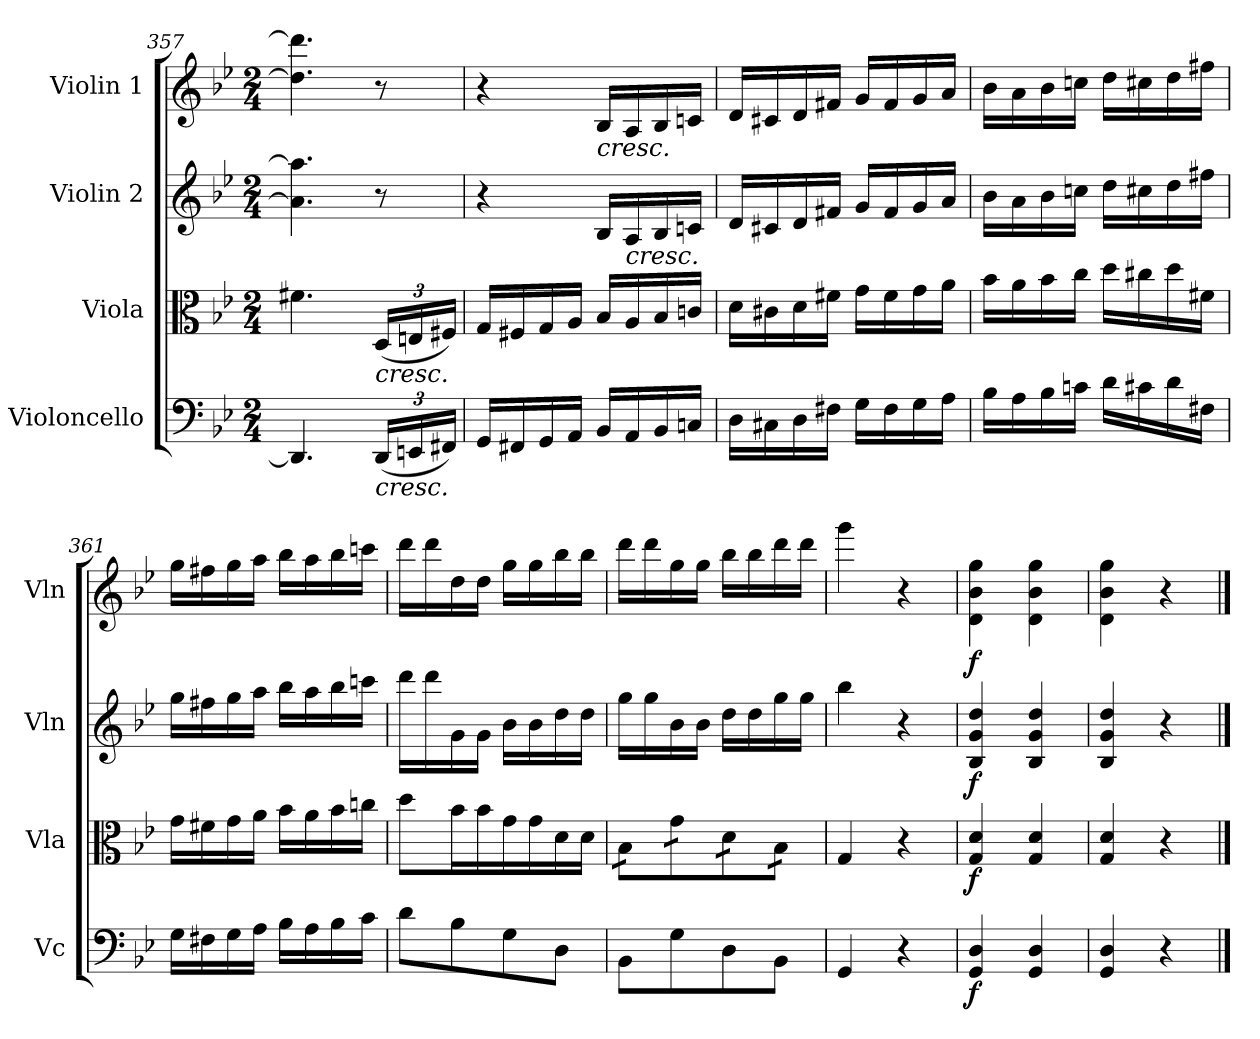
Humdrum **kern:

**kern	**dynam	**kern	**dynam	**kern	**dynam	**kern	**dynam
*part4	*part4	*part3	*part3	*part2	*part2	*part1	*part1
*staff4	*staff4	*staff3	*staff3	*staff2	*staff2	*staff1	*staff1
*I"Violoncello	*	*I"Viola	*	*I"Violin 2	*	*I"Violin 1	*
*I'Vc	*	*I'Vla	*	*I'Vln	*	*I'Vln	*
*clefF4	*	*clefC3	*	*clefG2	*	*clefG2	*
*k[b-e-]	*	*k[b-e-]	*	*k[b-e-]	*	*k[b-e-]	*
*M2/4	*	*M2/4	*	*M2/4	*	*M2/4	*
=357	=357	=357	=357	=357	=357	=357	=357
4.DD/]	.	4.f#X\	.	4.a\] 4.aa\]	.	4.dd\] 4.ddd\]	.
*Xbrackettup	*	*Xbrackettup	*	*	*	*	*
!	!	!LO:TX:b:i:t=cresc.	!	!	!	!	!
!LO:TX:b:i:t=cresc.	!	!	!	!	!	!	!
(24DD/LL	.	(24D/LL	.	8r	.	8r	.
24EEn/	.	24En/	.	.	.	.	.
24FF#X/JJ)	.	24F#X/JJ)	.	.	.	.	.
!!LO:LB:g=z
=358	=358	=358	=358	=358	=358	=358	=358
16GG/LL	.	16G/LL	.	4r	.	4r	.
16FF#X/	.	16F#X/	.	.	.	.	.
16GG/	.	16G/	.	.	.	.	.
16AA/JJ	.	16A/JJ	.	.	.	.	.
!	!	!	!	!	!	!LO:TX:b:i:t=cresc.	!
16BB-/LL	.	16B-/LL	.	16B-/LL	.	16B-/LL	.
!	!	!	!	!LO:TX:b:i:t=cresc.	!	!	!
16AA/	.	16A/	.	16A/	.	16A/	.
16BB-/	.	16B-/	.	16B-/	.	16B-/	.
16Cn/JJ	.	16cn/JJ	.	16cn/JJ	.	16cn/JJ	.
=359	=359	=359	=359	=359	=359	=359	=359
16D\LL	.	16d\LL	.	16d/LL	.	16d/LL	.
16C#X\	.	16c#X\	.	16c#X/	.	16c#X/	.
16D\	.	16d\	.	16d/	.	16d/	.
16F#X\JJ	.	16f#X\JJ	.	16f#X/JJ	.	16f#X/JJ	.
16G\LL	.	16g\LL	.	16g/LL	.	16g/LL	.
16F#\	.	16f#\	.	16f#/	.	16f#/	.
16G\	.	16g\	.	16g/	.	16g/	.
16A\JJ	.	16a\JJ	.	16a/JJ	.	16a/JJ	.
=360	=360	=360	=360	=360	=360	=360	=360
16B-\LL	.	16b-\LL	.	16b-\LL	.	16b-\LL	.
16A\	.	16a\	.	16a\	.	16a\	.
16B-\	.	16b-\	.	16b-\	.	16b-\	.
16cn\JJ	.	16cc\JJ	.	16ccn\JJ	.	16ccn\JJ	.
16d\LL	.	16dd\LL	.	16dd\LL	.	16dd\LL	.
16c#X\	.	16cc#X\	.	16cc#X\	.	16cc#X\	.
16d\	.	16dd\	.	16dd\	.	16dd\	.
16F#X\JJ	.	16f#X\JJ	.	16ff#X\JJ	.	16ff#X\JJ	.
=361	=361	=361	=361	=361	=361	=361	=361
16G\LL	.	16g\LL	.	16gg\LL	.	16gg\LL	.
16F#X\	.	16f#X\	.	16ff#X\	.	16ff#X\	.
16G\	.	16g\	.	16gg\	.	16gg\	.
16A\JJ	.	16a\JJ	.	16aa\JJ	.	16aa\JJ	.
16B-\LL	.	16b-\LL	.	16bb-\LL	.	16bb-\LL	.
16A\	.	16a\	.	16aa\	.	16aa\	.
16B-\	.	16b-\	.	16bb-\	.	16bb-\	.
16c\JJ	.	16ccn\JJ	.	16cccn\JJ	.	16cccn\JJ	.
=362	=362	=362	=362	=362	=362	=362	=362
8d\L	.	8dd\L	.	16ddd\LL	.	16ddd\LL	.
.	.	.	.	16ddd\	.	16ddd\	.
*	*	*tremolo	*	*	*	*	*
8B-\	.	16b-\	.	16g\	.	16dd\	.
.	.	16b-\	.	16g\JJ	.	16dd\JJ	.
8G\	.	16g\	.	16b-\LL	.	16gg\LL	.
.	.	16g\	.	16b-\	.	16gg\	.
8D\J	.	16d\	.	16dd\	.	16bb-\	.
.	.	16d\JJ	.	16dd\JJ	.	16bb-\JJ	.
!!LO:PB:g=z
=363	=363	=363	=363	=363	=363	=363	=363
8BB-\L	.	16B-\LL	.	16gg\LL	.	16ddd\LL	.
.	.	16B-\	.	16gg\	.	16ddd\	.
8G\	.	16g\	.	16b-\	.	16gg\	.
.	.	16g\	.	16b-\JJ	.	16gg\JJ	.
8D\	.	16d\	.	16dd\LL	.	16bb-\LL	.
.	.	16d\	.	16dd\	.	16bb-\	.
8BB-\J	.	16B-\	.	16gg\	.	16ddd\	.
.	.	16B-\JJ	.	16gg\JJ	.	16ddd\JJ	.
*	*	*Xtremolo	*	*	*	*	*
=364	=364	=364	=364	=364	=364	=364	=364
4GG/	.	4G/	.	4bb-\	.	4ggg\	.
4r	.	4r	.	4r	.	4r	.
=365	=365	=365	=365	=365	=365	=365	=365
!	!LO:DY:b	!	!LO:DY:b	!	!LO:DY:b	!	!LO:DY:b
4GG/ 4D/	f	4G/ 4d/	f	4B-/ 4g/ 4dd/	f	4d\ 4b-\ 4gg\	f
4GG/ 4D/	.	4G/ 4d/	.	4B-/ 4g/ 4dd/	.	4d\ 4b-\ 4gg\	.
=366	=366	=366	=366	=366	=366	=366	=366
4GG/ 4D/	.	4G/ 4d/	.	4B-/ 4g/ 4dd/	.	4d\ 4b-\ 4gg\	.
4r	.	4r	.	4r	.	4r	.
==	==	==	==	==	==	==	==
*-	*-	*-	*-	*-	*-	*-	*-
